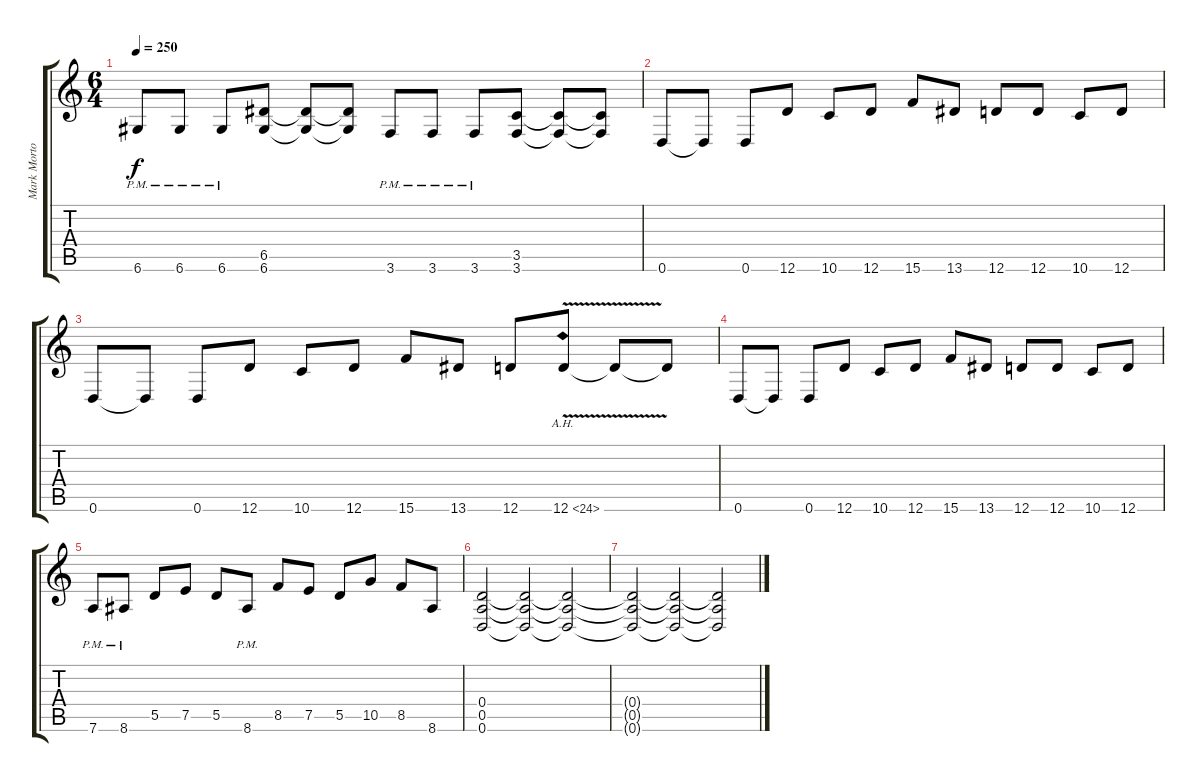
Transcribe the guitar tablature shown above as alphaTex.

\track ("Mark Morton" "Mark Morto") {instrument distortionguitar}
\staff {score tabs}
\tuning (E4 B3 G3 D3 A2 D2) {hide}
\ts (6 4)
\tempo 250
\clef g2
\ks c
6.6{pm}.8{dy f} 6.6{pm}.8 6.6{pm}.8 (6.5 6.6).8 (6.5{t} 6.6{t}).8 (6.5{t} 6.6{t}).8 3.6{pm}.8 3.6{pm}.8 3.6{pm}.8 (3.5 3.6).8 (3.5{t} 3.6{t}).8 (3.5{t} 3.6{t}).8 |
0.6.8 0.6{t}.8 0.6.8 12.6.8 10.6.8 12.6.8 15.6.8 13.6.8 12.6.8 12.6.8 10.6.8 12.6.8 |
0.6.8 0.6{t}.8 0.6.8 12.6.8 10.6.8 12.6.8 15.6.8 13.6.8 12.6.8 12.6{ah 12 v}.8 12.6{t}.8 12.6{t}.8 |
0.6.8 0.6{t}.8 0.6.8 12.6.8 10.6.8 12.6.8 15.6.8 13.6.8 12.6.8 12.6.8 10.6.8 12.6.8 |
7.6{pm}.8 8.6{pm}.8 5.5.8 7.5.8 5.5.8 8.6{pm}.8 8.5.8 7.5.8 5.5.8 10.5.8 8.5.8 8.6.8 |
(0.4 0.5 0.6).2 (0.4{t} 0.5{t} 0.6{t}).2 (0.4{t} 0.5{t} 0.6{t}).2 |
(0.4{t} 0.5{t} 0.6{t}).2 (0.4{t} 0.5{t} 0.6{t}).2 (0.4{t} 0.5{t} 0.6{t}).2
